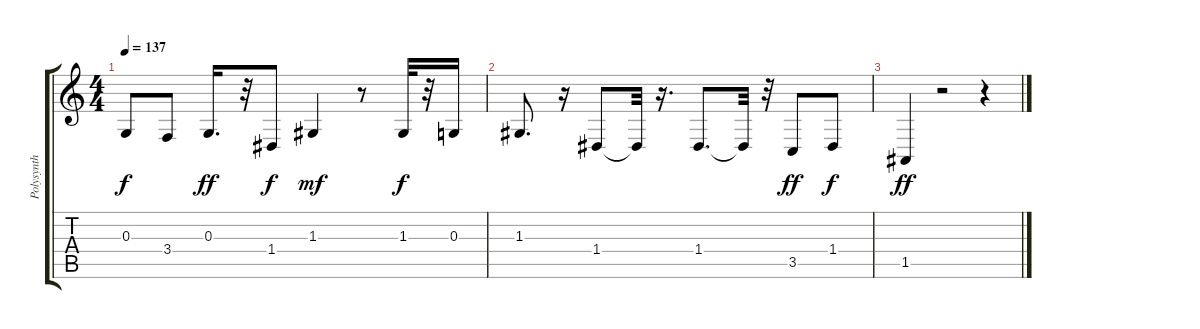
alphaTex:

\track ("Polysynth 2 (Keyboard)" "Polysynth ") {instrument pad3polysynth}
\staff {score tabs}
\tuning (E4 B3 G3 D3 A2 E2) {hide}
\ts (4 4)
\tempo 137
\clef g2
\ks c
0.3.8{dy f} 3.4.8 0.3.16{d dy ff} r.32 1.4.8{dy f} 1.3.4{dy mf} r.8 1.3.32{dy f} r.32 0.3.16 |
1.3.8{d} r.16 1.4.8 1.4{t}.32 r.16{d} 1.4.8{d} 1.4{t}.32 r.32 3.5.8{dy ff} 1.4.8{dy f} |
1.5.4{dy ff} r.2 r.4
